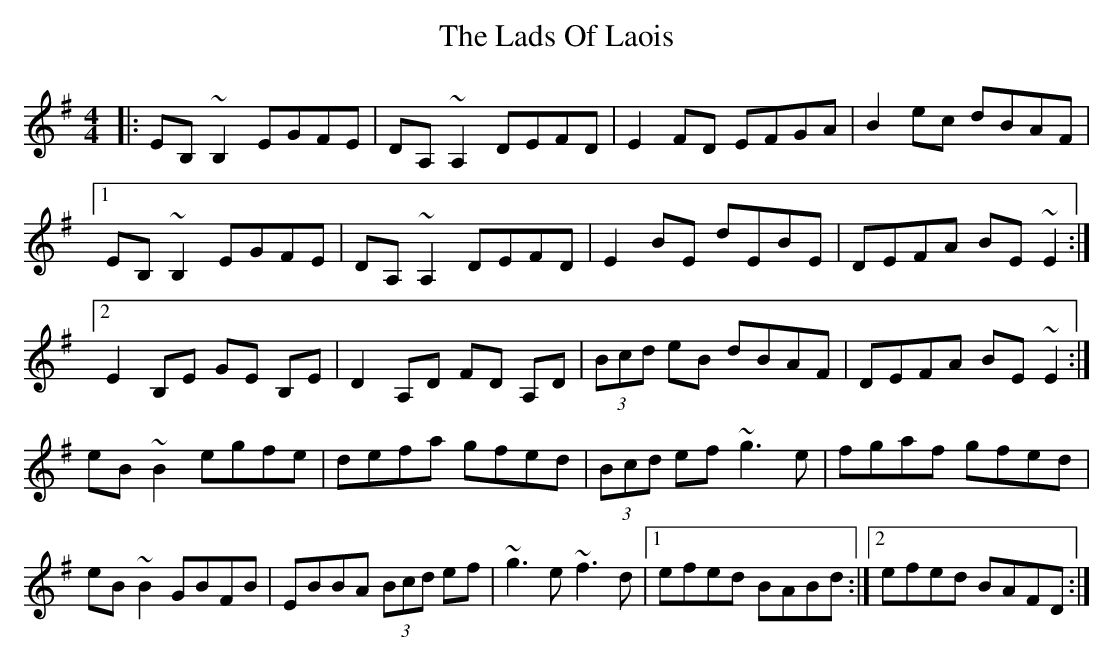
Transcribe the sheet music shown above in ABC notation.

X:1
T: The Lads Of Laois
M: 4/4
L: 1/8
K: Emin
|:EB,~B,2 EGFE|DA,~A,2 DEFD|E2FD EFGA|B2ec dBAF|
[1 EB,~B,2 EGFE|DA,~A,2 DEFD|E2BE dEBE|DEFA BE~E2:|
[2 E2B,E GE B,E|D2A,D FD A,D|(3Bcd eB dBAF|DEFA BE~E2:|
eB~B2 egfe|defa gfed|(3Bcd ef ~g3e|fgaf gfed|
eB~B2 GBFB|EBBA (3Bcd ef|~g3e ~f3d|1 efed BABd:|2 efed BAFD:|
